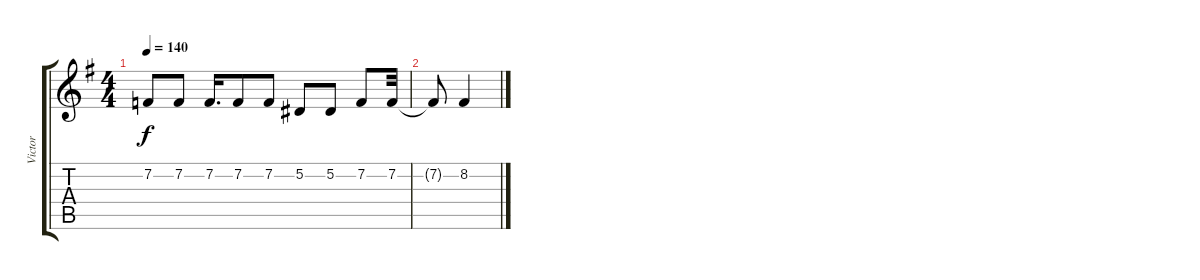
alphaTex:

\track ("Victor" "Victor") {instrument lead2sawtooth}
\staff {score tabs}
\tuning (Eb4 Bb3 Gb3 Db3 Ab2 Eb2) {hide}
\ts (4 4)
\tempo 140
\clef g2
\ks g
7.2.8{dy f} 7.2.8 7.2.16{d} 7.2.8 7.2.8 5.2.8 5.2.8 7.2.8 7.2.32 |
7.2{t}.8 8.2.4
